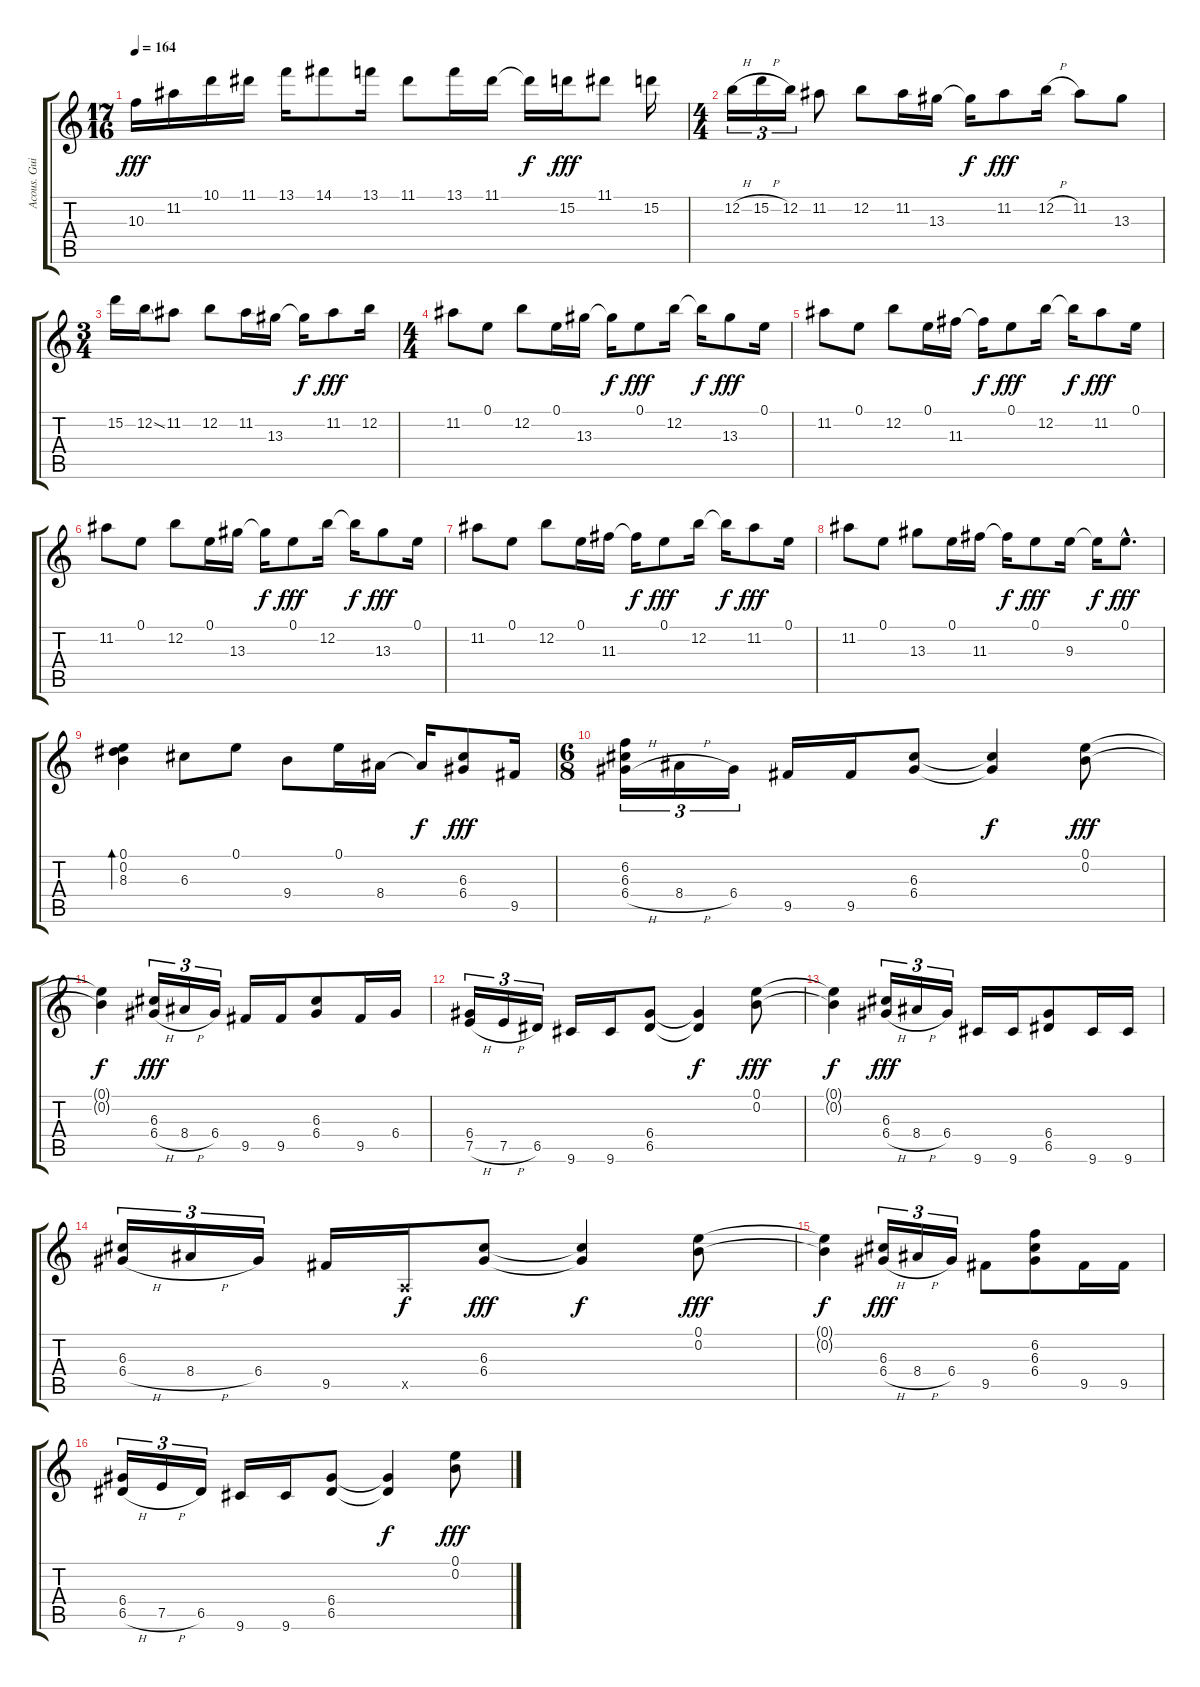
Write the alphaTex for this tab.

\track ("Acous. Guitar" "Acous. Gui") {instrument acousticguitarsteel}
\staff {score tabs}
\tuning (E4 B3 G3 D3 A2 E2) {hide}
\ts (17 16)
\tempo 164
\clef g2
\ks c
10.3.16{dy fff} 11.2.16 10.1.16 11.1.16 13.1.16 14.1.8 13.1.16 11.1.8 13.1.16 11.1.16 11.1{t}.16{dy f} 15.2.16{dy fff} 11.1.8 15.2.16 |
\ts (4 4)
12.2{h}.16{tu (3 2)} 15.2{h}.16{tu (3 2)} 12.2.16{tu (3 2)} 11.2.8 12.2.8 11.2.16 13.3.16 13.3{t}.16{dy f} 11.2.8{dy fff} 12.2{h}.16 11.2.8 13.3.8 |
\ts (3 4)
15.2.16 12.2{ss}.16 11.2.8 12.2.8 11.2.16 13.3.16 13.3{t}.16{dy f} 11.2.8{dy fff} 12.2.16 |
\ts (4 4)
11.2.8 0.1.8 12.2.8 0.1.16 13.3.16 13.3{t}.16{dy f} 0.1.8{dy fff} 12.2.16 12.2{t}.16{dy f} 13.3.8{dy fff} 0.1.16 |
11.2.8 0.1.8 12.2.8 0.1.16 11.3.16 11.3{t}.16{dy f} 0.1.8{dy fff} 12.2.16 12.2{t}.16{dy f} 11.2.8{dy fff} 0.1.16 |
11.2.8 0.1.8 12.2.8 0.1.16 13.3.16 13.3{t}.16{dy f} 0.1.8{dy fff} 12.2.16 12.2{t}.16{dy f} 13.3.8{dy fff} 0.1.16 |
11.2.8 0.1.8 12.2.8 0.1.16 11.3.16 11.3{t}.16{dy f} 0.1.8{dy fff} 12.2.16 12.2{t}.16{dy f} 11.2.8{dy fff} 0.1.16 |
11.2.8 0.1.8 13.3.8 0.1.16 11.3.16 11.3{t}.16{dy f} 0.1.8{dy fff} 9.3.16 9.3{t}.16{dy f} 0.1{hac}.8{d dy fff} |
(0.1 0.2 8.3).4{bd 240} 6.3.8 0.1.8 9.4.8 0.1.16 8.4.16 8.4{t}.16{dy f} (6.3 6.4).8{dy fff} 9.5.16 |
\ts (6 8)
(6.2 6.3 6.4{h}).16{tu (3 2)} 8.4{h}.16{tu (3 2)} 6.4.16{tu (3 2)} 9.5.16 9.5.16 (6.3 6.4).8 (6.3{t} 6.4{t}).4{dy f} (0.1 0.2).8{dy fff} |
(0.1{t} 0.2{t}).4{dy f} (6.3 6.4{h}).16{tu (3 2) dy fff} 8.4{h}.16{tu (3 2)} 6.4.16{tu (3 2)} 9.5.16 9.5.16 (6.3 6.4).8 9.5.16 6.4.16 |
(6.4 7.5{h}).16{tu (3 2)} 7.5{h}.16{tu (3 2)} 6.5.16{tu (3 2)} 9.6.16 9.6.16 (6.4 6.5).8 (6.4{t} 6.5{t}).4{dy f} (0.1 0.2).8{dy fff} |
(0.1{t} 0.2{t}).4{dy f} (6.3 6.4{h}).16{tu (3 2) dy fff} 8.4{h}.16{tu (3 2)} 6.4.16{tu (3 2)} 9.6.16 9.6.16 (6.4 6.5).8 9.6.16 9.6.16 |
(6.3 6.4{h}).16{tu (3 2)} 8.4{h}.16{tu (3 2)} 6.4.16{tu (3 2)} 9.5.16 0.5{x}.16{dy f} (6.3 6.4).8{dy fff} (6.3{t} 6.4{t}).4{dy f} (0.1 0.2).8{dy fff} |
(0.1{t} 0.2{t}).4{dy f} (6.3 6.4{h}).16{tu (3 2) dy fff} 8.4{h}.16{tu (3 2)} 6.4.16{tu (3 2)} 9.5.8 (6.2 6.3 6.4).8 9.5.16 9.5.16 |
(6.4 6.5{h}).16{tu (3 2)} 7.5{h}.16{tu (3 2)} 6.5.16{tu (3 2)} 9.6.16 9.6.16 (6.4 6.5).8 (6.4{t} 6.5{t}).4{dy f} (0.1 0.2).8{dy fff}
